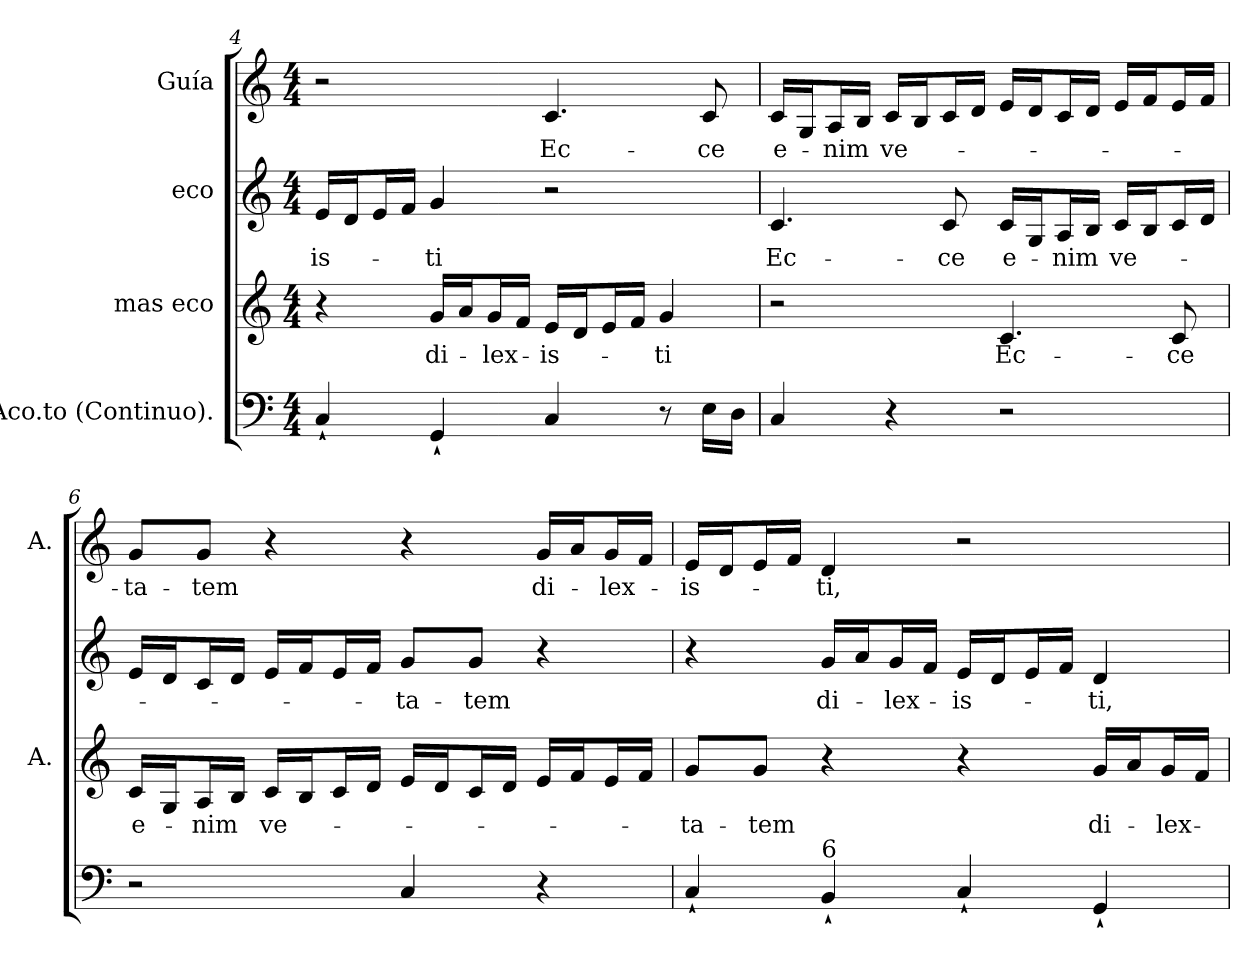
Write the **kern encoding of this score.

**kern	**kern	**text	**kern	**text	**kern	**text
*part4	*part3	*part3	*part2	*part2	*part1	*part1
*staff4	*staff3	*staff3	*staff2	*staff2	*staff1	*staff1
*I"Aco.to (Continuo).	*I"mas eco	*	*I"eco	*	*I"Guía	*
*	*I'A.	*	*	*	*I'A.	*
*clefF4	*clefG2	*	*clefG2	*	*clefG2	*
*k[]	*k[]	*	*k[]	*	*k[]	*
*C:	*C:	*	*C:	*	*C:	*
*M4/4	*M4/4	*	*M4/4	*	*M4/4	*
=4	=4	=4	=4	=4	=4	=4
!	!	!	!	!LO:LY:b:color=#000000	!	!
4C`i/	4r	.	16ei/LL	-is-	2r	.
.	.	.	16di/J	.	.	.
.	.	.	16ei/L	.	.	.
.	.	.	16fi/JJ	.	.	.
!	!	!LO:LY:b:color=#000000	!	!	!	!
!	!	!	!	!LO:LY:b:color=#000000	!	!
4GG`i/	16gi/LL	di-	4gi/	-ti	.	.
.	16ai/J	.	.	.	.	.
!	!	!LO:LY:b:color=#000000	!	!	!	!
.	16gi/L	-lex-	.	.	.	.
.	16fi/JJ	.	.	.	.	.
!	!	!LO:LY:b:color=#000000	!	!	!	!
!	!	!	!	!	!	!LO:LY:b:color=#000000
4Ci/	16ei/LL	-is-	2r	.	4.ci/	Ec-
.	16di/J	.	.	.	.	.
.	16ei/L	.	.	.	.	.
.	16fi/JJ	.	.	.	.	.
!	!	!LO:LY:b:color=#000000	!	!	!	!
8r	4gi/	-ti	.	.	.	.
!	!	!	!	!	!	!LO:LY:b:color=#000000
16Ei\LL	.	.	.	.	8ci/	-ce
16Di\JJ	.	.	.	.	.	.
!!LO:LB:g=z
=5	=5	=5	=5	=5	=5	=5
!	!	!	!	!LO:LY:b:color=#000000	!	!
!	!	!	!	!	!	!LO:LY:b:color=#000000
4Ci/	2r	.	4.ci/	Ec-	16ci/LL	e-
.	.	.	.	.	16Gi/J	.
!	!	!	!	!	!	!LO:LY:b:color=#000000
.	.	.	.	.	16Ai/L	-nim
.	.	.	.	.	16Bi/JJ	.
!	!	!	!	!	!	!LO:LY:b:color=#000000
4r	.	.	.	.	16ci/LL	ve-
.	.	.	.	.	16Bi/J	.
!	!	!	!	!LO:LY:b:color=#000000	!	!
.	.	.	8ci/	-ce	16ci/L	.
.	.	.	.	.	16di/JJ	.
!	!	!LO:LY:b:color=#000000	!	!	!	!
!	!	!	!	!LO:LY:b:color=#000000	!	!
2r	4.ci/	Ec-	16ci/LL	e-	16ei/LL	.
.	.	.	16Gi/J	.	16di/J	.
!	!	!	!	!LO:LY:b:color=#000000	!	!
.	.	.	16Ai/L	-nim	16ci/L	.
.	.	.	16Bi/JJ	.	16di/JJ	.
!	!	!	!	!LO:LY:b:color=#000000	!	!
.	.	.	16ci/LL	ve-	16ei/LL	.
.	.	.	16Bi/J	.	16fi/J	.
!	!	!LO:LY:b:color=#000000	!	!	!	!
.	8ci/	-ce	16ci/L	.	16ei/L	.
.	.	.	16di/JJ	.	16fi/JJ	.
=6	=6	=6	=6	=6	=6	=6
!	!	!LO:LY:b:color=#000000	!	!	!	!
!	!	!	!	!	!	!LO:LY:b:color=#000000
2r	16ci/LL	e-	16ei/LL	.	8gi/L	-ta-
.	16Gi/J	.	16di/J	.	.	.
!	!	!LO:LY:b:color=#000000	!	!	!	!
!	!	!	!	!	!	!LO:LY:b:color=#000000
.	16Ai/L	-nim	16ci/L	.	8gi/J	-tem
.	16Bi/JJ	.	16di/JJ	.	.	.
!	!	!LO:LY:b:color=#000000	!	!	!	!
.	16ci/LL	ve-	16ei/LL	.	4r	.
.	16Bi/J	.	16fi/J	.	.	.
.	16ci/L	.	16ei/L	.	.	.
.	16di/JJ	.	16fi/JJ	.	.	.
!	!	!	!	!LO:LY:b:color=#000000	!	!
4Ci/	16ei/LL	.	8gi/L	-ta-	4r	.
.	16di/J	.	.	.	.	.
!	!	!	!	!LO:LY:b:color=#000000	!	!
.	16ci/L	.	8gi/J	-tem	.	.
.	16di/JJ	.	.	.	.	.
!	!	!	!	!	!	!LO:LY:b:color=#000000
4r	16ei/LL	.	4r	.	16gi/LL	di-
.	16fi/J	.	.	.	16ai/J	.
!	!	!	!	!	!	!LO:LY:b:color=#000000
.	16ei/L	.	.	.	16gi/L	-lex-
.	16fi/JJ	.	.	.	16fi/JJ	.
!!LO:PB:g=z
=7	=7	=7	=7	=7	=7	=7
!	!	!LO:LY:b:color=#000000	!	!	!	!
!	!	!	!	!	!	!LO:LY:b:color=#000000
4C`i/	8gi/L	-ta-	4r	.	16ei/LL	-is-
.	.	.	.	.	16di/J	.
!	!	!LO:LY:b:color=#000000	!	!	!	!
.	8gi/J	-tem	.	.	16ei/L	.
.	.	.	.	.	16fi/JJ	.
!	!	!	!	!LO:LY:b:color=#000000	!	!
!LO:TX:a:t=6	!	!	!	!	!	!
!	!	!	!	!	!	!LO:LY:b:color=#000000
4BB`i/	4r	.	16gi/LL	di-	4di/	-ti,
.	.	.	16ai/J	.	.	.
!	!	!	!	!LO:LY:b:color=#000000	!	!
.	.	.	16gi/L	-lex-	.	.
.	.	.	16fi/JJ	.	.	.
!	!	!	!	!LO:LY:b:color=#000000	!	!
4C`i/	4r	.	16ei/LL	-is-	2r	.
.	.	.	16di/J	.	.	.
.	.	.	16ei/L	.	.	.
.	.	.	16fi/JJ	.	.	.
!	!	!LO:LY:b:color=#000000	!	!	!	!
!	!	!	!	!LO:LY:b:color=#000000	!	!
4GG`i/	16gi/LL	di-	4di/	-ti,	.	.
.	16ai/J	.	.	.	.	.
!	!	!LO:LY:b:color=#000000	!	!	!	!
.	16gi/L	-lex-	.	.	.	.
.	16fi/JJ	.	.	.	.	.
=	=	=	=	=	=	=
*-	*-	*-	*-	*-	*-	*-
